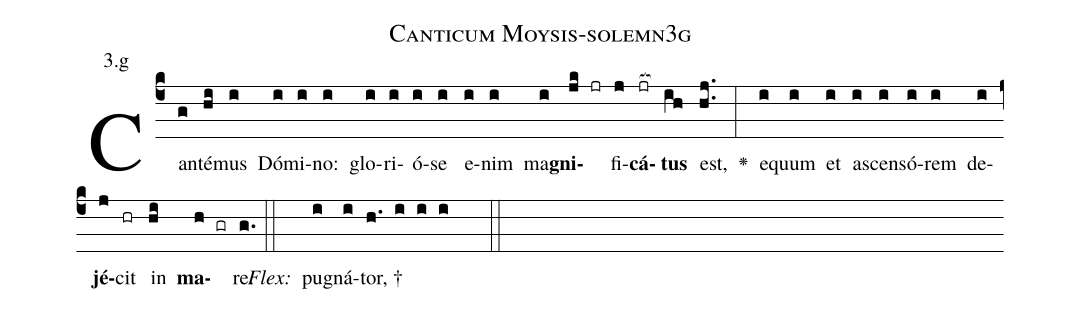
name: Canticum Moysis-solemn3g;
annotation: 3.g;
%%
(c4)Can(g)té(hi)mus(i) Dó(i)mi(i)no:(i) glo(i)ri(i)ó(i)se(i) e(i)nim(i) ma(i)<b>gni</b>(jk jr)fi(j)<b>cá</b>(jr[ocb:1{])<b>tus</b>(ih[ocb:0}]) est,(hj..) <v>\greheightstar</v>(:) e(i)quum(i) et(i) a(i)scen(i)só(i)rem(i) de(i)<b>jé</b>(j)cit(hr) in(hi) <b>ma</b>(h gr)re.(g.) (::)
<i>Flex:</i>()  pu(i)gná(i)tor, †(h. i i i  ::)

%E(i) u(i) o(j) u(hi) a(h) e.(g.) (::)
